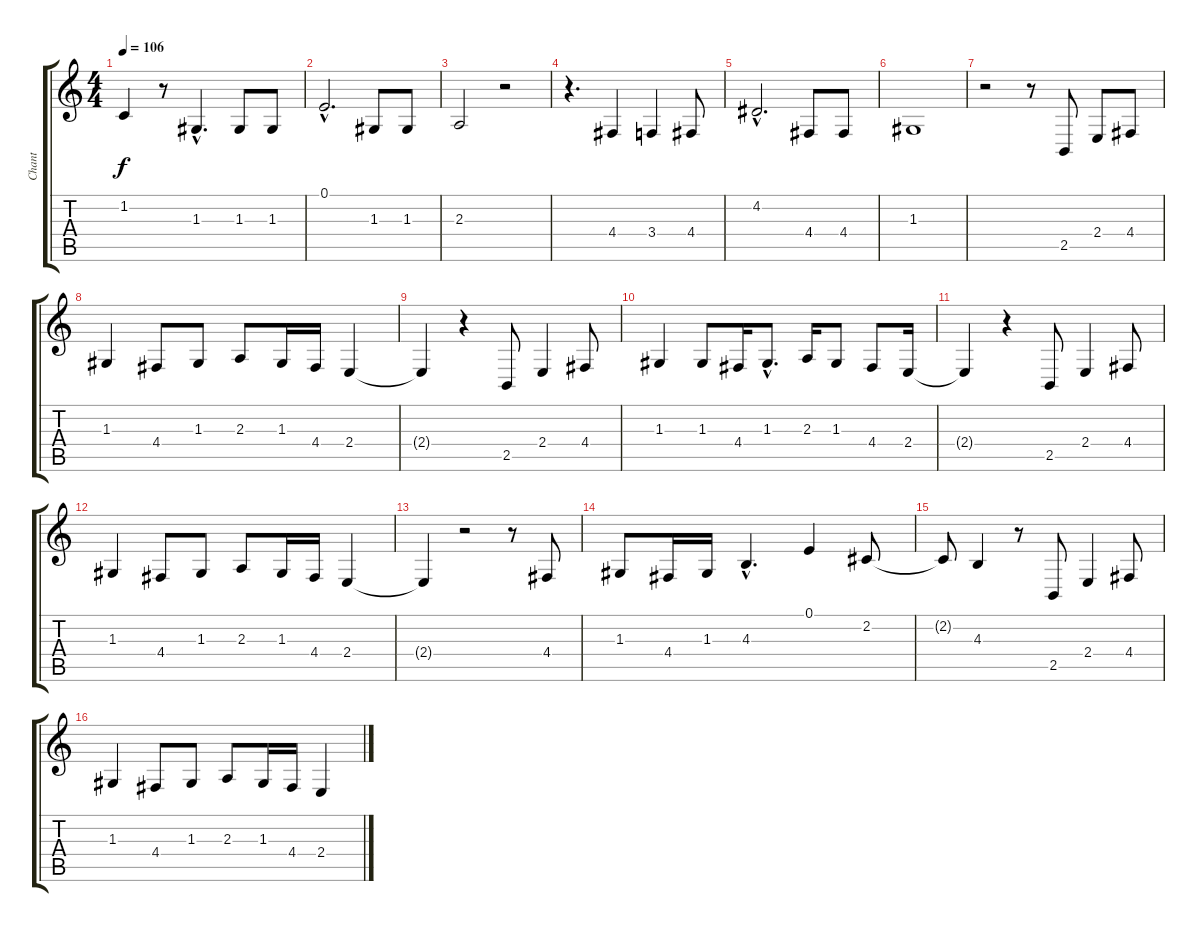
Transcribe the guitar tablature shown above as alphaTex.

\track ("Chant" "Chant") {instrument tangoaccordion}
\staff {score tabs}
\tuning (E4 B3 G3 D3 A2 E2) {hide}
\ts (4 4)
\tempo 106
\clef g2
\ks c
1.2{t}.4{dy f} r.8 1.3{hac}.4{d} 1.3.8 1.3.8 |
0.1{hac}.2{d} 1.3.8 1.3.8 |
2.3.2 r.2 |
r.4{d} 4.4.4 3.4.4 4.4.8 |
4.2{hac}.2{d} 4.4.8 4.4.8 |
1.3.1 |
r.2 r.8 2.5.8 2.4.8 4.4.8 |
1.3.4 4.4.8 1.3.8 2.3.8 1.3.16 4.4.16 2.4.4 |
2.4{t}.4 r.4 2.5.8 2.4.4 4.4.8 |
1.3.4 1.3.8 4.4.16 1.3{hac}.8{d} 2.3.16 1.3.8 4.4.8 2.4.16 |
2.4{t}.4 r.4 2.5.8 2.4.4 4.4.8 |
1.3.4 4.4.8 1.3.8 2.3.8 1.3.16 4.4.16 2.4.4 |
2.4{t}.4 r.2 r.8 4.4.8 |
1.3.8 4.4.16 1.3.16 4.3{hac}.4{d} 0.1.4 2.2.8 |
2.2{t}.8 4.3.4 r.8 2.5.8 2.4.4 4.4.8 |
1.3.4 4.4.8 1.3.8 2.3.8 1.3.16 4.4.16 2.4.4
